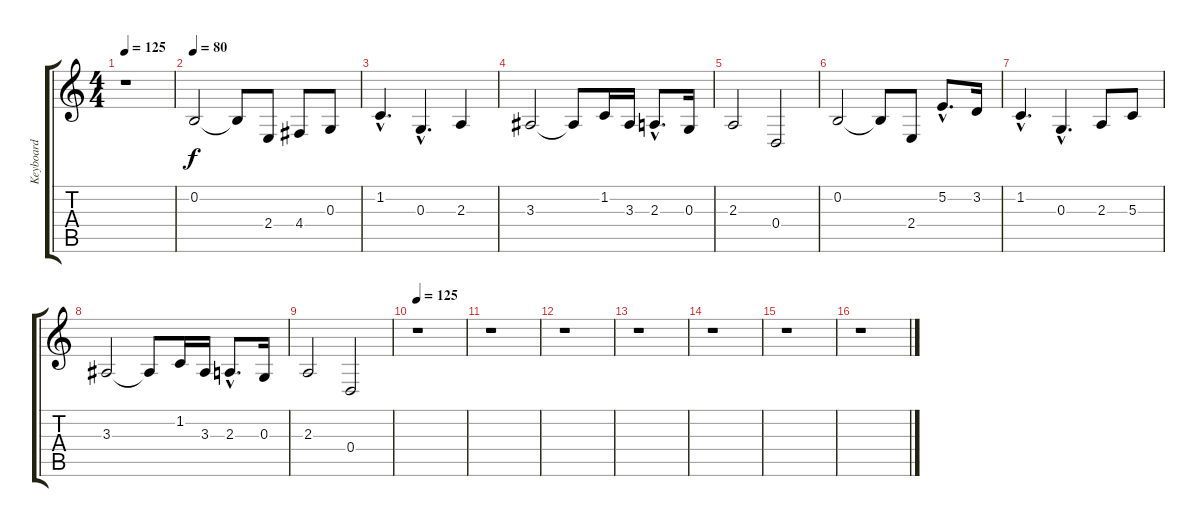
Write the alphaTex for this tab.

\track ("Keyboard" "Keyboard") {instrument cello}
\staff {score tabs}
\tuning (E4 B3 G3 D3 A2 E2) {hide}
\ts (4 4)
\tempo 125
\clef g2
\ks c
r.1{dy f} |
\tempo 80
0.2.2 0.2{t}.8 2.4.8 4.4.8 0.3.8 |
1.2{hac}.4{d} 0.3{hac}.4{d} 2.3.4 |
3.3.2 3.3{t}.8 1.2.16 3.3.16 2.3{hac}.8{d} 0.3.16 |
2.3.2 0.4.2 |
0.2.2 0.2{t}.8 2.4.8 5.2{hac}.8{d} 3.2.16 |
1.2{hac}.4{d} 0.3{hac}.4{d} 2.3.8 5.3.8 |
3.3.2 3.3{t}.8 1.2.16 3.3.16 2.3{hac}.8{d} 0.3.16 |
2.3.2 0.4.2 |
\tempo 125
r.1 |
r.1 |
r.1 |
r.1 |
r.1 |
r.1 |
r.1
